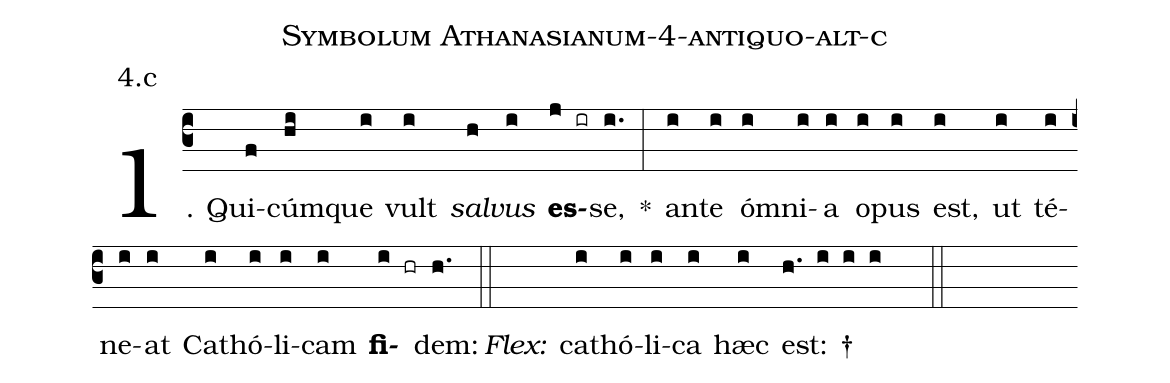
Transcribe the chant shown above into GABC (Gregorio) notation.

name: Symbolum Athanasianum-4-antiquo-alt-c;
annotation: 4.c;
%%
(c3)1. Qui(f)cúm(hi)que(i) vult(i) <i>sal</i>(h)<i>vus</i>(i) <b>es</b>(j ir)se,(i.) *(:) an(i)te(i) óm(i)ni(i)a(i) o(i)pus(i) est,(i) ut(i) té(i)ne(i)at(i) Ca(i)thó(i)li(i)cam(i) <b>fi</b>(i hr)dem:(h.) (::)
<i>Flex:</i>()  ca(i)thó(i)li(i)ca(i) hæc(i) est: †(h. i i i  ::)
